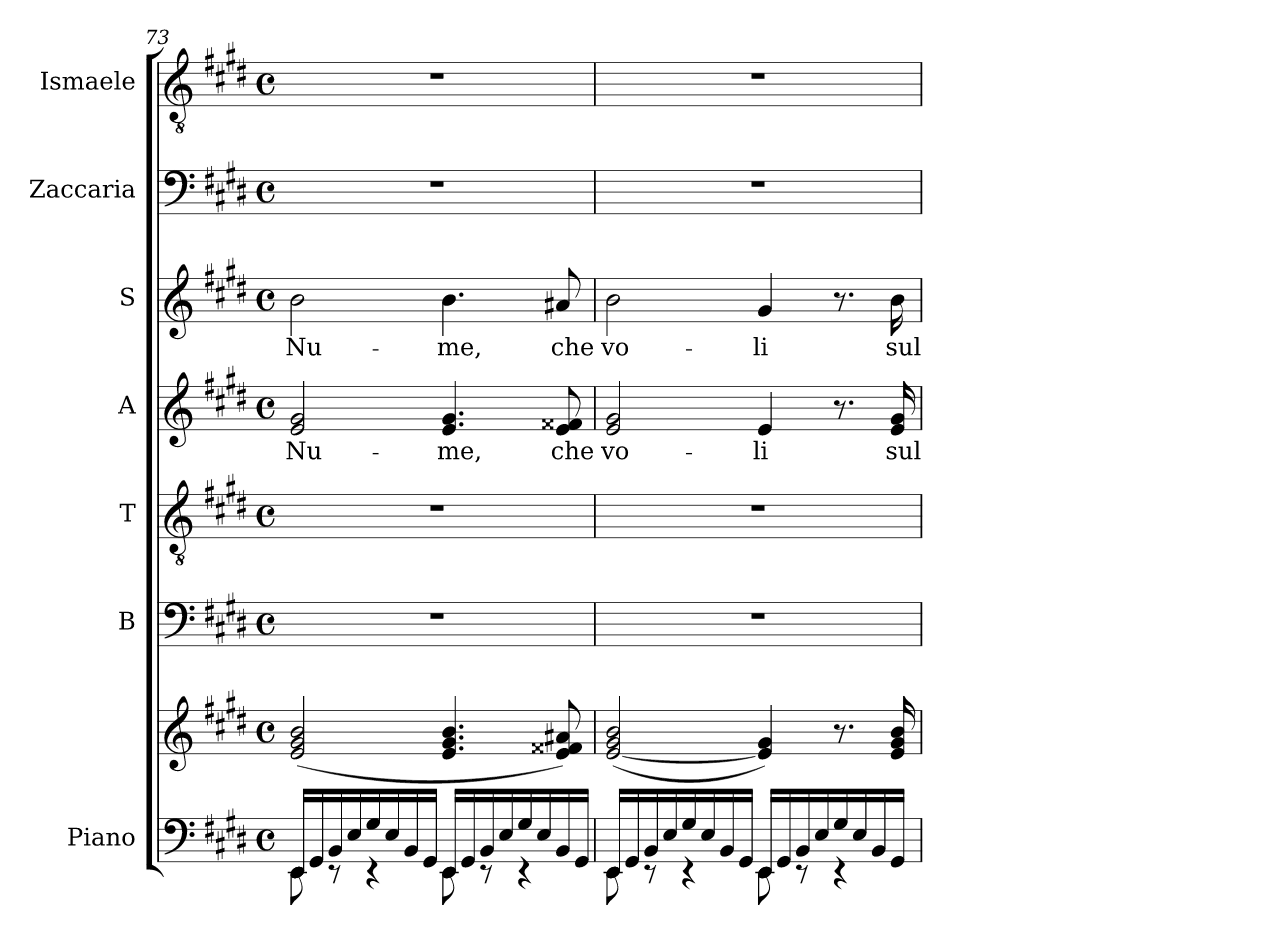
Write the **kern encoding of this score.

**kern	**kern	**kern	**kern	**kern	**text	**kern	**text	**kern	**kern
*part7	*part7	*part6	*part5	*part4	*part4	*part3	*part3	*part2	*part1
*staff8	*staff7	*staff6	*staff5	*staff4	*staff4	*staff3	*staff3	*staff2	*staff1
*I"Piano	*	*I"B	*I"T	*I"A	*	*I"S	*	*I"Zaccaria	*I"Ismaele
*I'Pno	*	*I'B	*I'T	*I'A	*	*I'S	*	*	*
*clefF4	*clefG2	*clefF4	*clefGv2	*clefG2	*	*clefG2	*	*clefF4	*clefGv2
*k[f#c#g#d#]	*k[f#c#g#d#]	*k[f#c#g#d#]	*k[f#c#g#d#]	*k[f#c#g#d#]	*	*k[f#c#g#d#]	*	*k[f#c#g#d#]	*k[f#c#g#d#]
*M4/4	*M4/4	*M4/4	*M4/4	*M4/4	*	*M4/4	*	*M4/4	*M4/4
*met(c)	*met(c)	*met(c)	*met(c)	*met(c)	*	*met(c)	*	*met(c)	*met(c)
=73	=73	=73	=73	=73	=73	=73	=73	=73	=73
*^	*	*	*	*	*	*	*	*	*
!	!	!	!	!	!	!LO:LY:b	!	!LO:LY:b	!	!
16EE/LL	8EE\	(>2e/ 2g#/ 2b/	1r	1r	2e/ 2g#/	Nu-	2b\	Nu-	1r	1r
16GG#/	.	.	.	.	.	.	.	.	.	.
16BB/	8rEE	.	.	.	.	.	.	.	.	.
16E/	.	.	.	.	.	.	.	.	.	.
16G#/	4rEE	.	.	.	.	.	.	.	.	.
16E/	.	.	.	.	.	.	.	.	.	.
16BB/	.	.	.	.	.	.	.	.	.	.
16GG#/JJ	.	.	.	.	.	.	.	.	.	.
!	!	!	!	!	!	!LO:LY:b	!	!LO:LY:b	!	!
16EE/LL	8EE\	4.e/ 4.g#/ 4.b/	.	.	4.e/ 4.g#/	-me,	4.b\	-me,	.	.
16GG#/	.	.	.	.	.	.	.	.	.	.
16BB/	8rEE	.	.	.	.	.	.	.	.	.
16E/	.	.	.	.	.	.	.	.	.	.
16G#/	4rEE	.	.	.	.	.	.	.	.	.
16E/	.	.	.	.	.	.	.	.	.	.
!	!	!	!	!	!	!LO:LY:b	!	!LO:LY:b	!	!
16BB/	.	8e/ 8f##X/ 8a#X/)	.	.	8e/ 8f##X/	che	8a#X/	che	.	.
16GG#/JJ	.	.	.	.	.	.	.	.	.	.
=74	=74	=74	=74	=74	=74	=74	=74	=74	=74	=74
!	!	!	!	!	!	!LO:LY:b	!	!LO:LY:b	!	!
16EE/LL	8EE\	([2e/ 2g#/ 2b/	1r	1r	2e/ 2g#/	vo-	2b\	vo-	1r	1r
16GG#/	.	.	.	.	.	.	.	.	.	.
16BB/	8rEE	.	.	.	.	.	.	.	.	.
16E/	.	.	.	.	.	.	.	.	.	.
16G#/	4rEE	.	.	.	.	.	.	.	.	.
16E/	.	.	.	.	.	.	.	.	.	.
16BB/	.	.	.	.	.	.	.	.	.	.
16GG#/JJ	.	.	.	.	.	.	.	.	.	.
!	!	!	!	!	!	!LO:LY:b	!	!LO:LY:b	!	!
16EE/LL	8EE\	4e/] 4g#/)	.	.	4e/	-li	4g#/	-li	.	.
16GG#/	.	.	.	.	.	.	.	.	.	.
16BB/	8rEE	.	.	.	.	.	.	.	.	.
16E/	.	.	.	.	.	.	.	.	.	.
16G#/	4rEE	8.r	.	.	8.r	.	8.r	.	.	.
16E/	.	.	.	.	.	.	.	.	.	.
16BB/	.	.	.	.	.	.	.	.	.	.
!	!	!	!	!	!	!LO:LY:b	!	!LO:LY:b	!	!
16GG#/JJ	.	16e/ 16g#/ 16b/	.	.	16e/ 16g#/	sul-	16b\	sul-	.	.
*v	*v	*	*	*	*	*	*	*	*	*
=	=	=	=	=	=	=	=	=	=
*-	*-	*-	*-	*-	*-	*-	*-	*-	*-
